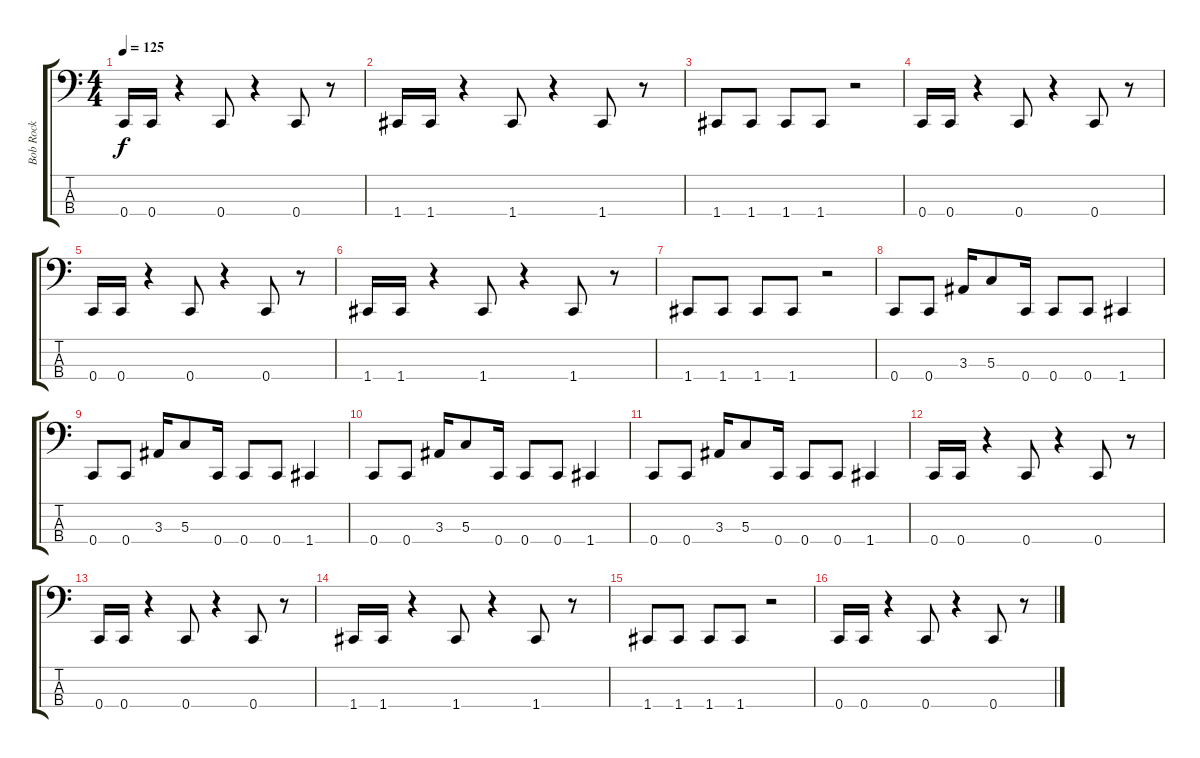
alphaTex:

\track ("Bob Rock" "Bob Rock") {instrument electricbasspick}
\staff {score tabs}
\tuning (F2 C2 G1 C1) {hide}
\ts (4 4)
\tempo 125
\clef f4
\ks c
0.4.16{dy f} 0.4.16 r.4 0.4.8 r.4 0.4.8 r.8 |
1.4.16 1.4.16 r.4 1.4.8 r.4 1.4.8 r.8 |
1.4.8 1.4.8 1.4.8 1.4.8 r.2 |
0.4.16 0.4.16 r.4 0.4.8 r.4 0.4.8 r.8 |
0.4.16 0.4.16 r.4 0.4.8 r.4 0.4.8 r.8 |
1.4.16 1.4.16 r.4 1.4.8 r.4 1.4.8 r.8 |
1.4.8 1.4.8 1.4.8 1.4.8 r.2 |
0.4.8 0.4.8 3.3.16 5.3.8 0.4.16 0.4.8 0.4.8 1.4.4 |
0.4.8 0.4.8 3.3.16 5.3.8 0.4.16 0.4.8 0.4.8 1.4.4 |
0.4.8 0.4.8 3.3.16 5.3.8 0.4.16 0.4.8 0.4.8 1.4.4 |
0.4.8 0.4.8 3.3.16 5.3.8 0.4.16 0.4.8 0.4.8 1.4.4 |
0.4.16 0.4.16 r.4 0.4.8 r.4 0.4.8 r.8 |
0.4.16 0.4.16 r.4 0.4.8 r.4 0.4.8 r.8 |
1.4.16 1.4.16 r.4 1.4.8 r.4 1.4.8 r.8 |
1.4.8 1.4.8 1.4.8 1.4.8 r.2 |
0.4.16 0.4.16 r.4 0.4.8 r.4 0.4.8 r.8
